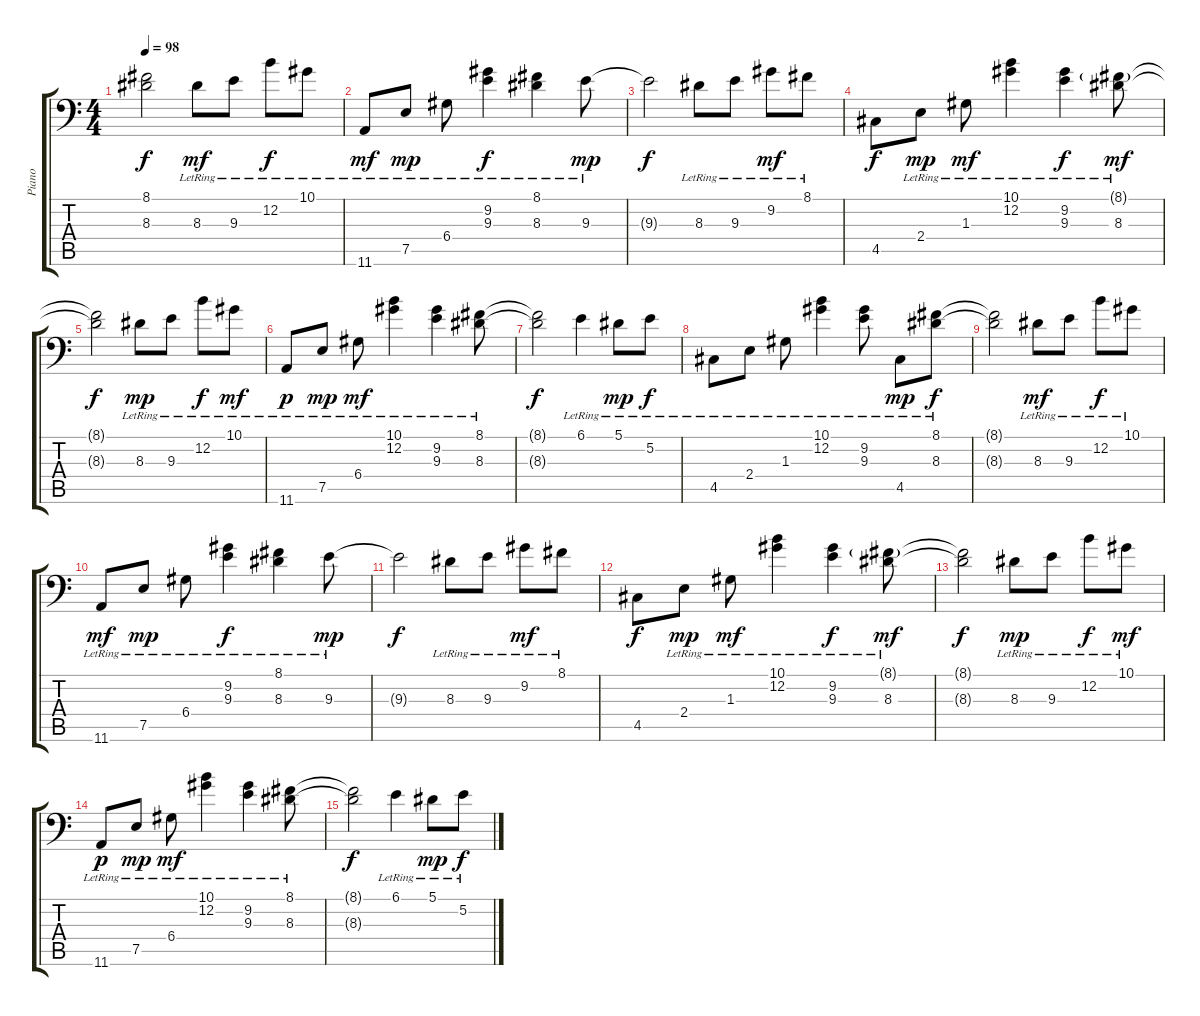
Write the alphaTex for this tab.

\track ("Piano" "Piano") {instrument acousticgrandpiano}
\staff {score tabs}
\tuning (Bb3 B3 G3 D3 A2 Bb1) {hide}
\ts (4 4)
\tempo 98
\clef f4
\ks c
(8.1{t} 8.3{t}).2{dy f} 8.3{lr}.8{dy mf} 9.3{lr}.8 12.2{lr}.8{dy f} 10.1{lr}.8 |
11.6{lr}.8{dy mf} 7.5{lr}.8{dy mp} 6.4{lr}.8 (9.2{lr} 9.3{lr}).4{dy f} (8.1{lr} 8.3{lr}).4 9.3{lr}.8{dy mp} |
9.3{t}.2{dy f} 8.3{lr}.8 9.3{lr}.8 9.2{lr}.8{dy mf} 8.1{lr}.8 |
4.5.8{dy f} 2.4{lr}.8{dy mp} 1.3{lr}.8{dy mf} (10.1{lr} 12.2{lr}).4 (9.2{lr} 9.3{lr}).4{dy f} (8.1{g lr} 8.3{lr}).8{dy mf} |
(8.1{t} 8.3{t}).2{dy f} 8.3{lr}.8{dy mp} 9.3{lr}.8 12.2{lr}.8{dy f} 10.1{lr}.8{dy mf} |
11.6{lr}.8{dy p} 7.5{lr}.8{dy mp} 6.4{lr}.8{dy mf} (10.1{lr} 12.2{lr}).4 (9.2{lr} 9.3{lr}).4 (8.1{lr} 8.3{lr}).8 |
(8.1{t} 8.3{t}).2{dy f} 6.1{lr}.4 5.1{lr}.8{dy mp} 5.2{lr}.8{dy f} |
4.5{lr}.8 2.4{lr}.8 1.3{lr}.8 (10.1{lr} 12.2{lr}).4 (9.2{lr} 9.3{lr}).8 4.5{lr}.8{dy mp} (8.1{lr} 8.3{lr}).8{dy f} |
(8.1{t} 8.3{t}).2 8.3{lr}.8{dy mf} 9.3{lr}.8 12.2{lr}.8{dy f} 10.1{lr}.8 |
11.6{lr}.8{dy mf} 7.5{lr}.8{dy mp} 6.4{lr}.8 (9.2{lr} 9.3{lr}).4{dy f} (8.1{lr} 8.3{lr}).4 9.3{lr}.8{dy mp} |
9.3{t}.2{dy f} 8.3{lr}.8 9.3{lr}.8 9.2{lr}.8{dy mf} 8.1{lr}.8 |
4.5.8{dy f volume 0} 2.4{lr}.8{dy mp} 1.3{lr}.8{dy mf} (10.1{lr} 12.2{lr}).4 (9.2{lr} 9.3{lr}).4{dy f} (8.1{g lr} 8.3{lr}).8{dy mf} |
(8.1{t} 8.3{t}).2{dy f} 8.3{lr}.8{dy mp} 9.3{lr}.8 12.2{lr}.8{dy f} 10.1{lr}.8{dy mf} |
11.6{lr}.8{dy p} 7.5{lr}.8{dy mp} 6.4{lr}.8{dy mf} (10.1{lr} 12.2{lr}).4 (9.2{lr} 9.3{lr}).4 (8.1{lr} 8.3{lr}).8 |
(8.1{t} 8.3{t}).2{dy f} 6.1{lr}.4 5.1{lr}.8{dy mp} 5.2{lr}.8{dy f}
